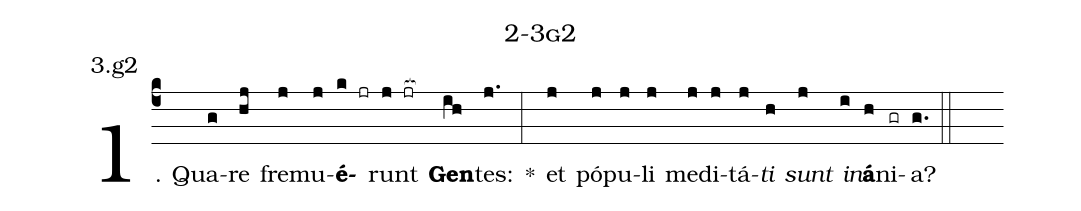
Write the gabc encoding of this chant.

name: 2-3g2;
annotation: 3.g2;
%%
(c4)1. Qua(g)re(hj) fre(j)mu(j)<b>é</b>(k jr)runt(j jr[ocb:1{]) <b>Gen</b>(ih[ocb:0}])tes:(j.) *(:) et(j) pó(j)pu(j)li(j) me(j)di(j)tá(j)<i>ti</i>(h) <i>sunt</i>(j) <i>in</i>(i)<b>á</b>(h)ni(gr)a?(g.) (::)
